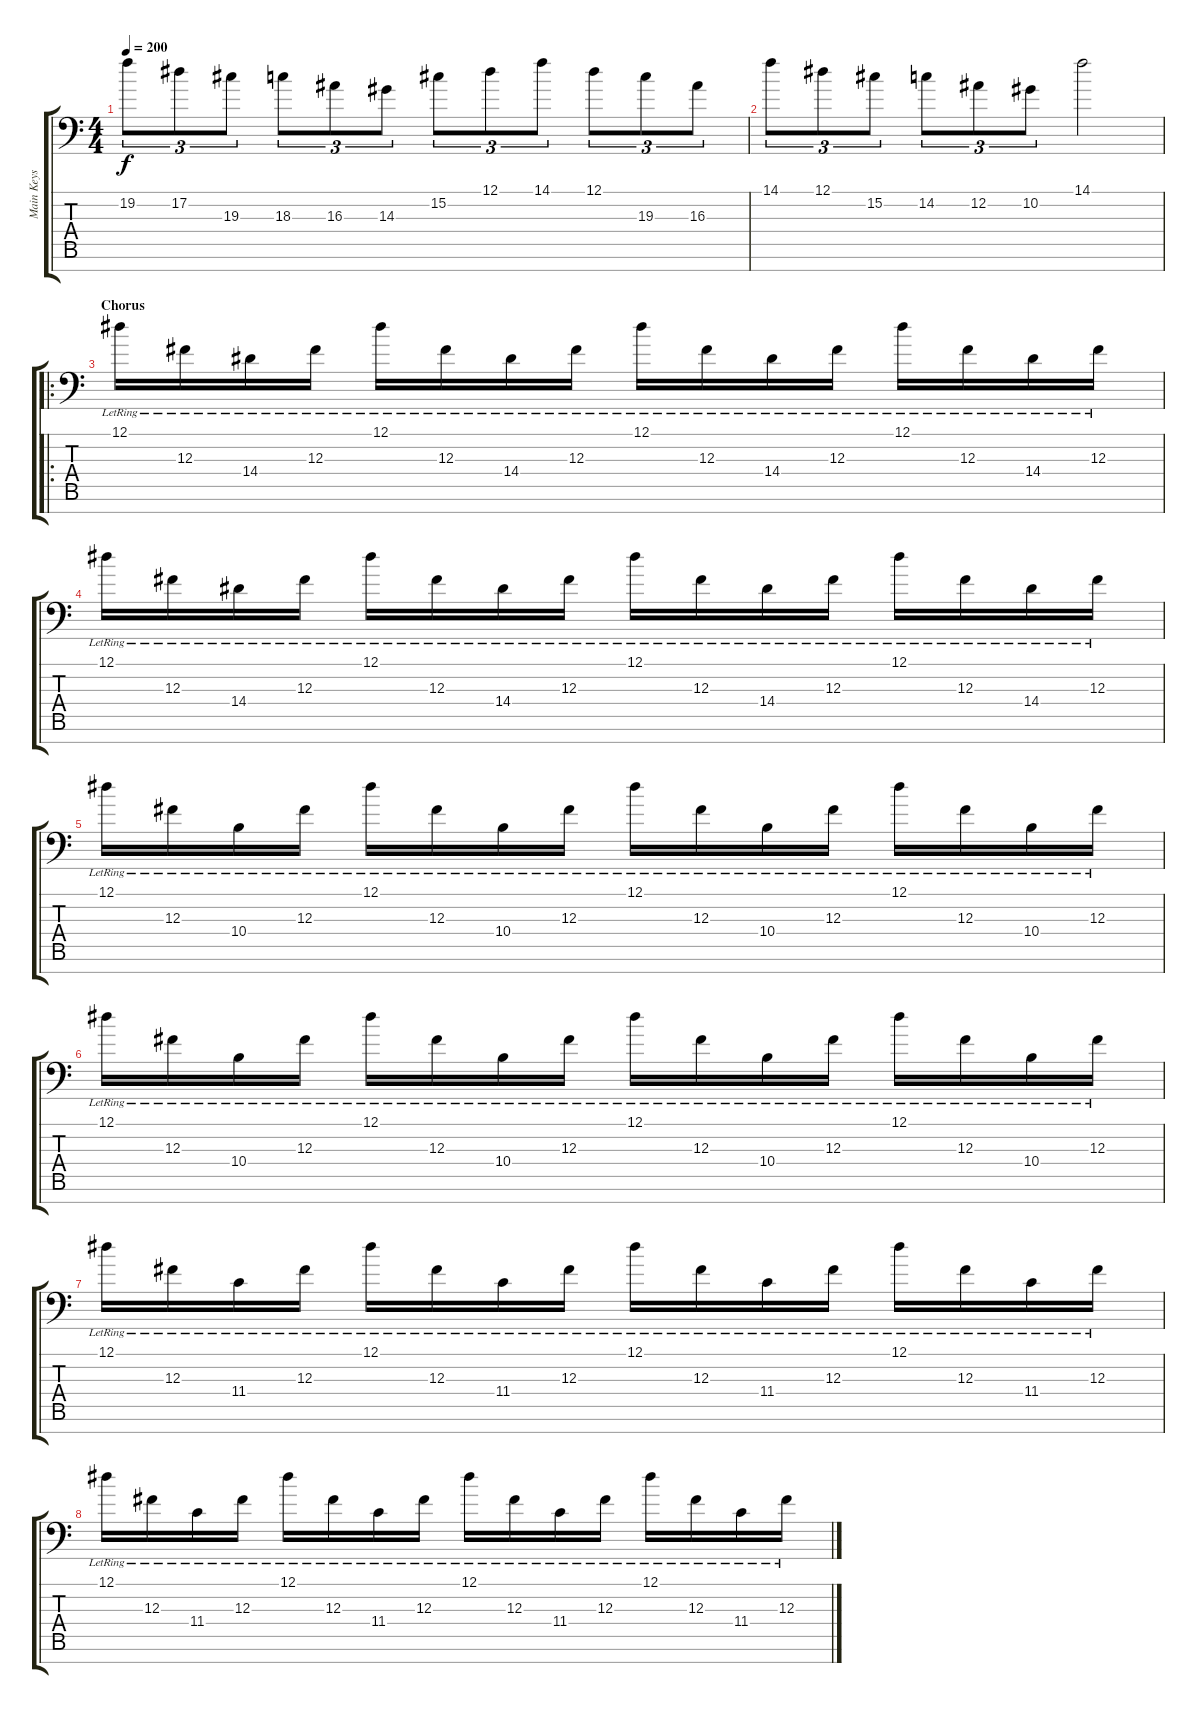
\track ("Main Keys " "Main Keys ") {instrument orchestrahit}
\staff {score tabs}
\tuning (Eb4 Bb3 Gb3 Db3 Ab2 Eb2 Eb1) {hide}
\ts (4 4)
\tempo 200
\clef f4
\ks c
19.2.8{tu (3 2) dy f} 17.2.8{tu (3 2)} 19.3.8{tu (3 2)} 18.3.8{tu (3 2)} 16.3.8{tu (3 2)} 14.3.8{tu (3 2)} 15.2.8{tu (3 2)} 12.1.8{tu (3 2)} 14.1.8{tu (3 2)} 12.1.8{tu (3 2)} 19.3.8{tu (3 2)} 16.3.8{tu (3 2)} |
14.1.8{tu (3 2)} 12.1.8{tu (3 2)} 15.2.8{tu (3 2)} 14.2.8{tu (3 2)} 12.2.8{tu (3 2)} 10.2.8{tu (3 2)} 14.1.2 |
\ro
\section ("" "Chorus")
12.1{lr}.16{volume 11 instrument harpsichord} 12.3{lr}.16 14.4{lr}.16 12.3{lr}.16 12.1{lr}.16 12.3{lr}.16 14.4{lr}.16 12.3{lr}.16 12.1{lr}.16 12.3{lr}.16 14.4{lr}.16 12.3{lr}.16 12.1{lr}.16 12.3{lr}.16 14.4{lr}.16 12.3{lr}.16 |
12.1{lr}.16{volume 11 instrument harpsichord} 12.3{lr}.16 14.4{lr}.16 12.3{lr}.16 12.1{lr}.16 12.3{lr}.16 14.4{lr}.16 12.3{lr}.16 12.1{lr}.16 12.3{lr}.16 14.4{lr}.16 12.3{lr}.16 12.1{lr}.16 12.3{lr}.16 14.4{lr}.16 12.3{lr}.16 |
12.1{lr}.16{volume 11 instrument harpsichord} 12.3{lr}.16 10.4{lr}.16 12.3{lr}.16 12.1{lr}.16 12.3{lr}.16 10.4{lr}.16 12.3{lr}.16 12.1{lr}.16 12.3{lr}.16 10.4{lr}.16 12.3{lr}.16 12.1{lr}.16 12.3{lr}.16 10.4{lr}.16 12.3{lr}.16 |
12.1{lr}.16{volume 11 instrument harpsichord} 12.3{lr}.16 10.4{lr}.16 12.3{lr}.16 12.1{lr}.16 12.3{lr}.16 10.4{lr}.16 12.3{lr}.16 12.1{lr}.16 12.3{lr}.16 10.4{lr}.16 12.3{lr}.16 12.1{lr}.16 12.3{lr}.16 10.4{lr}.16 12.3{lr}.16 |
12.1{lr}.16{volume 11 instrument harpsichord} 12.3{lr}.16 11.4{lr}.16 12.3{lr}.16 12.1{lr}.16 12.3{lr}.16 11.4{lr}.16 12.3{lr}.16 12.1{lr}.16 12.3{lr}.16 11.4{lr}.16 12.3{lr}.16 12.1{lr}.16 12.3{lr}.16 11.4{lr}.16 12.3{lr}.16 |
12.1{lr}.16{volume 11 instrument harpsichord} 12.3{lr}.16 11.4{lr}.16 12.3{lr}.16 12.1{lr}.16 12.3{lr}.16 11.4{lr}.16 12.3{lr}.16 12.1{lr}.16 12.3{lr}.16 11.4{lr}.16 12.3{lr}.16 12.1{lr}.16 12.3{lr}.16 11.4{lr}.16 12.3{lr}.16
